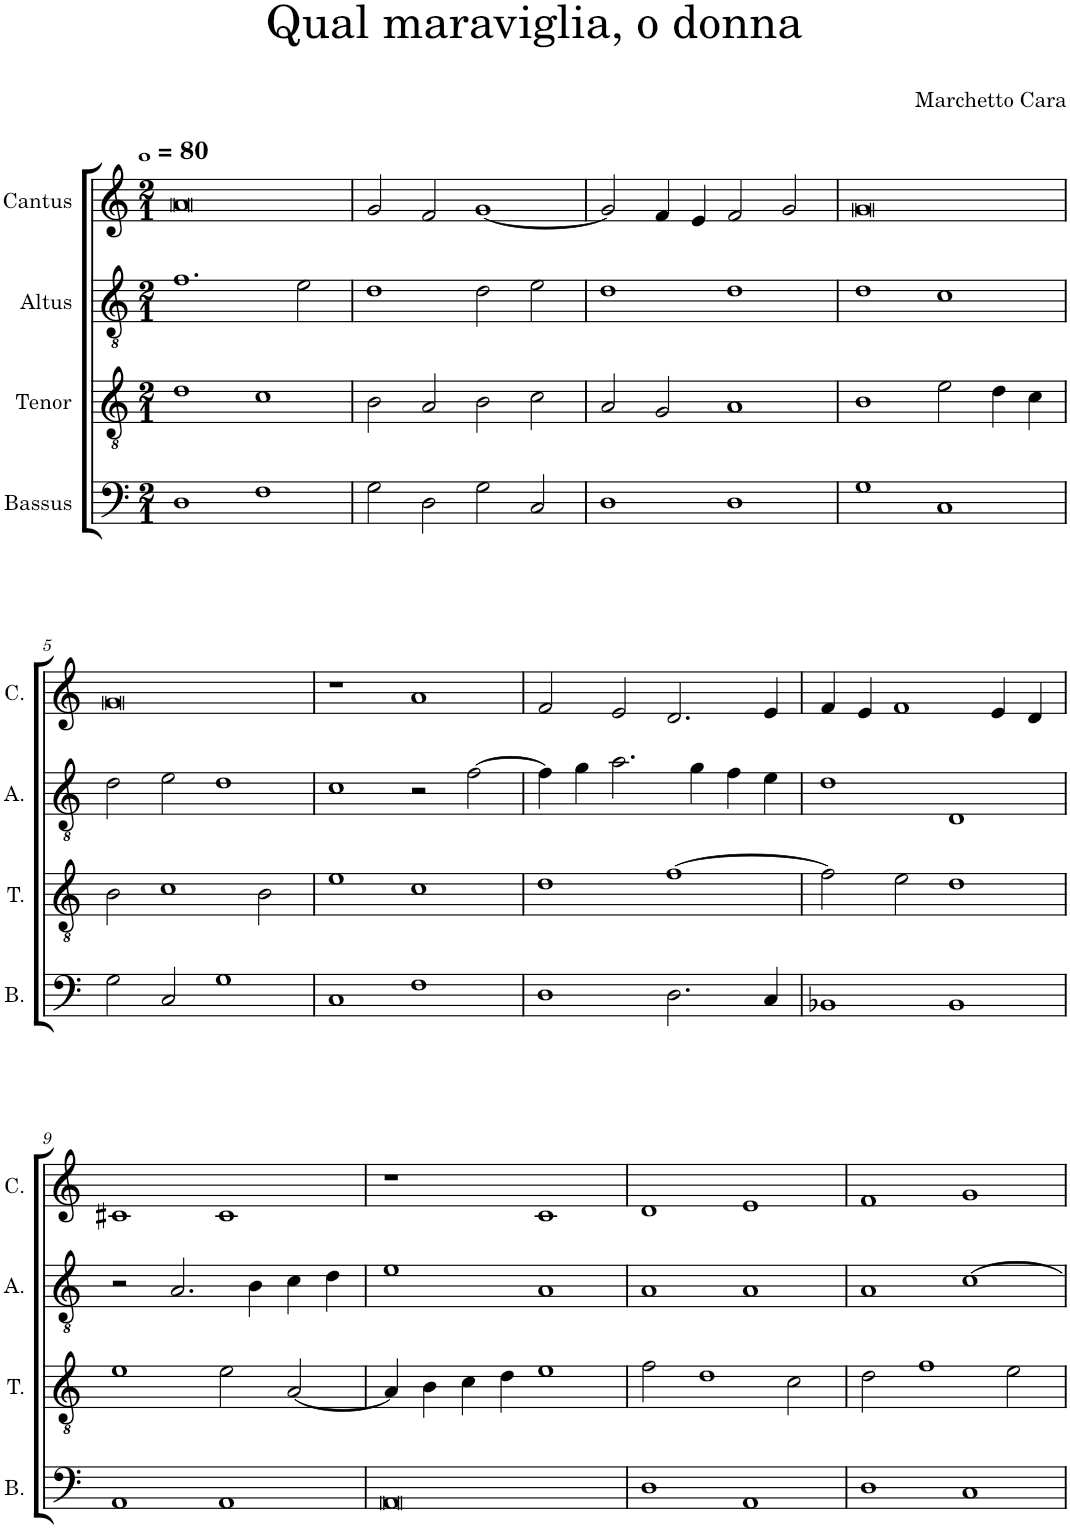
**kern	**kern	**kern	**kern
*part4	*part3	*part2	*part1
*staff4	*staff3	*staff2	*staff1
*I"Bassus	*I"Tenor	*I"Altus	*I"Cantus
*I'B.	*I'T.	*I'A.	*I'C.
*clefF4	*clefGv2	*clefGv2	*clefG2
*k[]	*k[]	*k[]	*k[]
*M2/1	*M2/1	*M2/1	*M2/1
*MM320	*MM320	*MM320	*MM320
=1	=1	=1	=1
1D	1d	1.f	0a
1F	1c	.	.
.	.	2e\	.
=2	=2	=2	=2
2G\	2B\	1d	2g/
2D\	2A/	.	2f/
2G\	2B\	2d\	[1g
2C/	2c\	2e\	.
=3	=3	=3	=3
1D	2A/	1d	2g/]
.	2G/	.	4f/
.	.	.	4e/
1D	1A	1d	2f/
.	.	.	2g/
=4	=4	=4	=4
1G	1B	1d	0g
1C	2e\	1c	.
.	4d\	.	.
.	4c\	.	.
!!LO:LB:g=z
=5	=5	=5	=5
2G\	2B\	2d\	0g
2C/	1c	2e\	.
1G	.	1d	.
.	2B\	.	.
=6	=6	=6	=6
1C	1e	1c	1r
1F	1c	2r	1a
.	.	[2f\	.
=7	=7	=7	=7
1D	1d	4f\]	2f/
.	.	4g\	.
.	.	2.a\	2e/
2.D\	[1f	.	2.d/
.	.	4g\	.
.	.	4f\	.
4C/	.	4e\	4e/
=8	=8	=8	=8
1BB-X	2f\]	1d	4f/
.	.	.	4e/
.	2e\	.	1f
1BB-	1d	1D	.
.	.	.	4e/
.	.	.	4d/
!!LO:LB:g=z
=9	=9	=9	=9
1AA	1e	2r	1c#X
.	.	2.A/	.
1AA	2e\	.	1c#
.	.	4B\	.
.	[2A/	4c\	.
.	.	4d\	.
=10	=10	=10	=10
0AA	4A/]	1e	1r
.	4B\	.	.
.	4c\	.	.
.	4d\	.	.
.	1e	1A	1c
=11	=11	=11	=11
1D	2f\	1A	1d
.	1d	.	.
1AA	.	1A	1e
.	2c\	.	.
=12	=12	=12	=12
1D	2d\	1A	1f
.	1f	.	.
1C	.	[1c	1g
.	2e\	.	.
=	=	=	=
*-	*-	*-	*-
